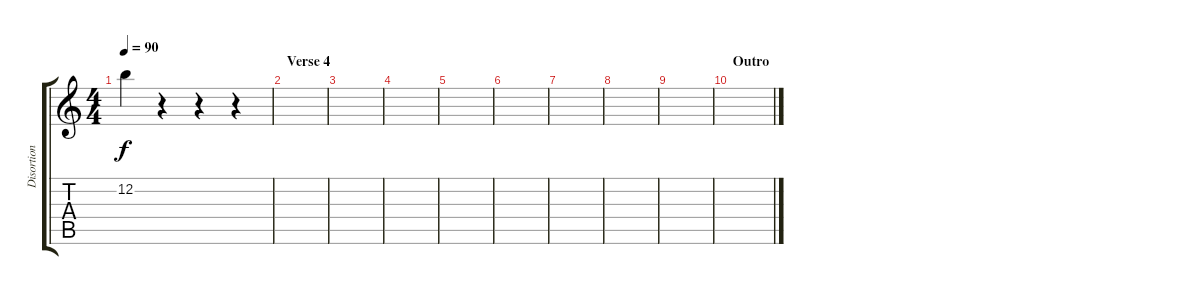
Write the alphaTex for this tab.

\track ("Disortion Left" "Disortion ") {instrument overdrivenguitar}
\staff {score tabs}
\tuning (E4 B3 G3 D3 A2 E2) {hide}
\ts (4 4)
\tempo 90
\clef g2
\ks c
12.2{t}.4{dy f} r.4 r.4 r.4 |
\section ("" "Verse 4")
|
|
|
|
|
|
|
|
\section ("" "Outro")
